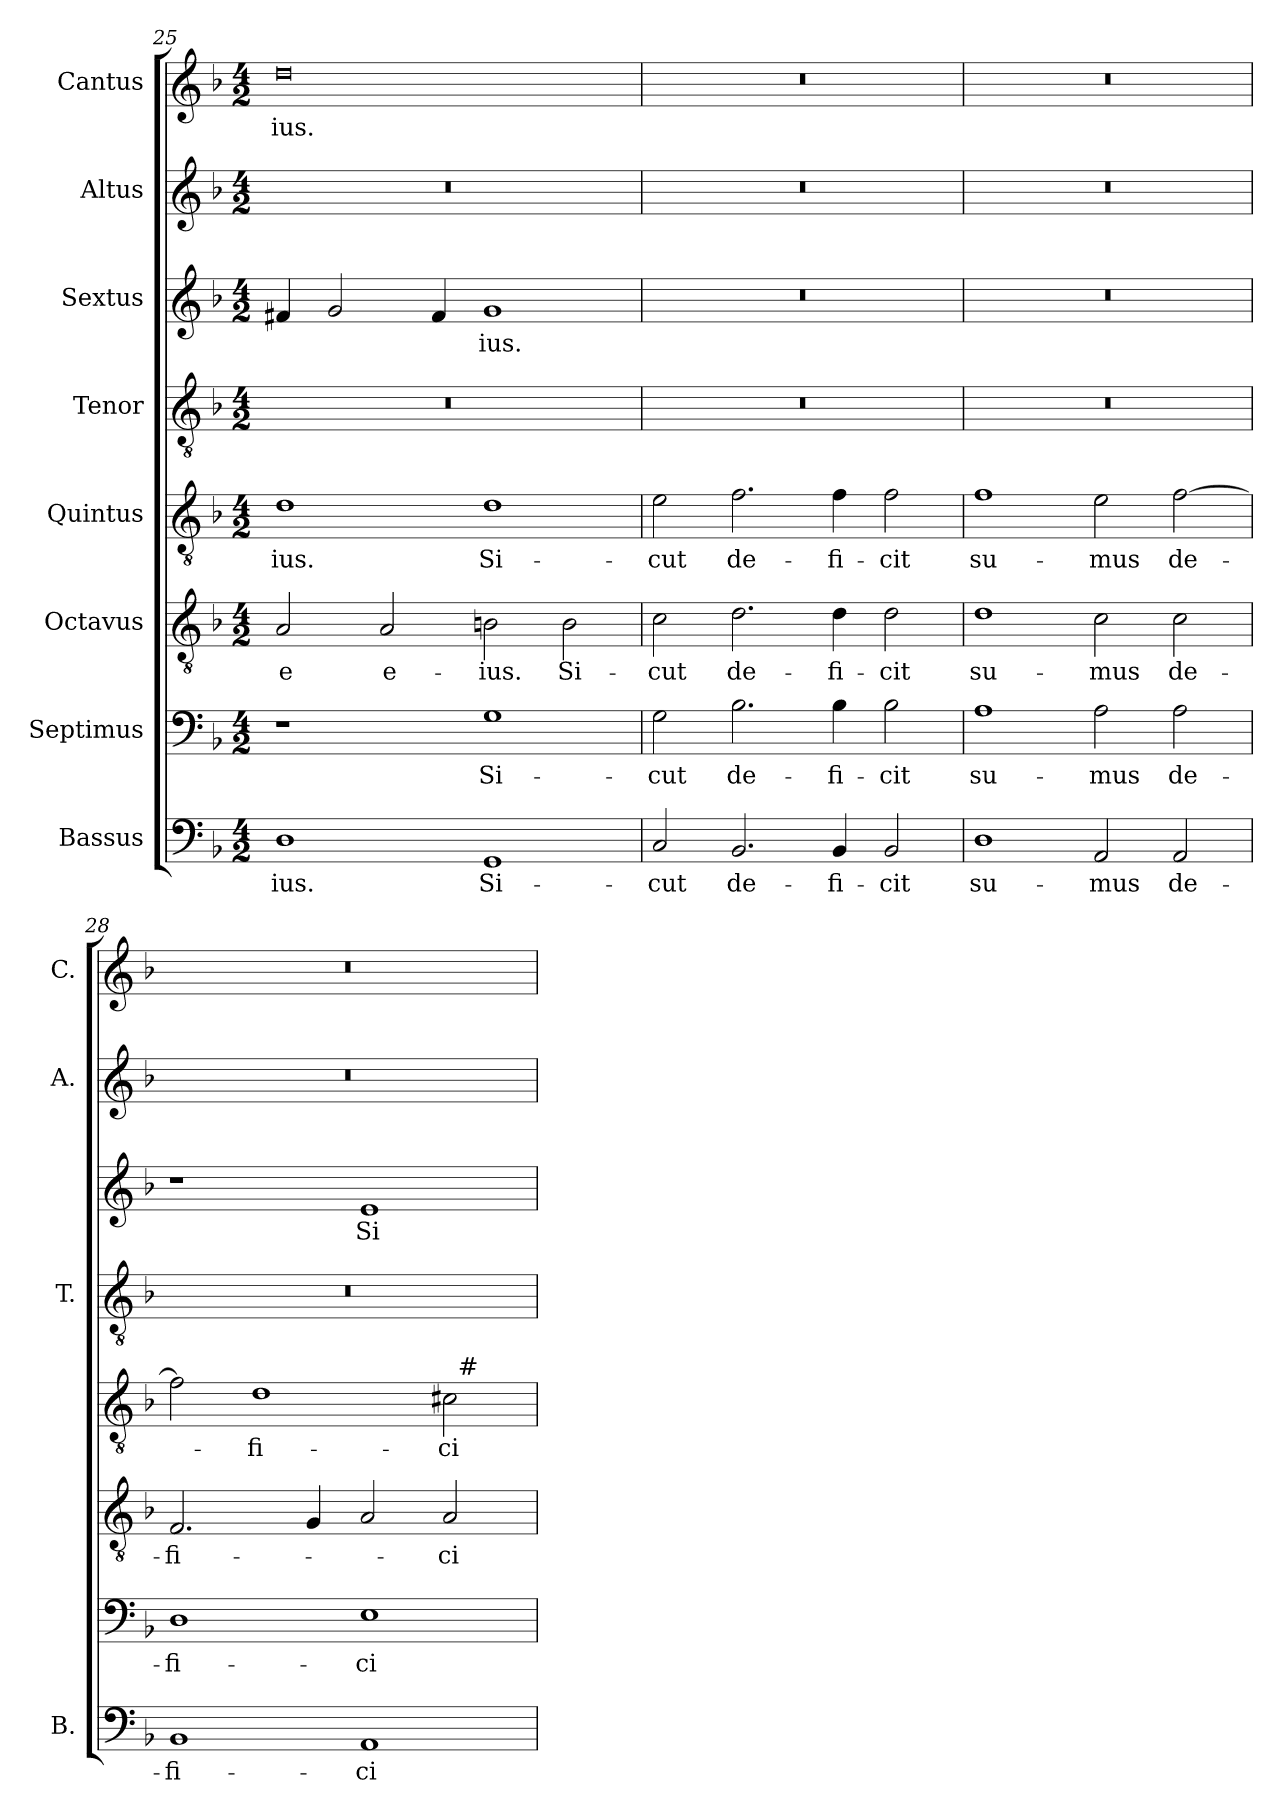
**kern	**text	**kern	**text	**kern	**text	**kern	**text	**kern	**kern	**text	**kern	**kern	**text
*part8	*part8	*part7	*part7	*part6	*part6	*part5	*part5	*part4	*part3	*part3	*part2	*part1	*part1
*staff8	*staff8	*staff7	*staff7	*staff6	*staff6	*staff5	*staff5	*staff4	*staff3	*staff3	*staff2	*staff1	*staff1
*I"Bassus	*	*I"Septimus	*	*I"Octavus	*	*I"Quintus	*	*I"Tenor	*I"Sextus	*	*I"Altus	*I"Cantus	*
*I'B.	*	*	*	*	*	*	*	*I'T.	*	*	*I'A.	*I'C.	*
!!LO:LB:g=z
*clefF4	*	*clefF4	*	*clefGv2	*	*clefGv2	*	*clefGv2	*clefG2	*	*clefG2	*clefG2	*
*	*	*	*	*ITrd7c12	*	*ITrd7c12	*	*ITrd7c12	*	*	*	*	*
*k[b-]	*	*k[b-]	*	*k[b-]	*	*k[b-]	*	*k[b-]	*k[b-]	*	*k[b-]	*k[b-]	*
*d:	*	*d:	*	*d:	*	*d:	*	*d:	*d:	*	*d:	*d:	*
*M4/2	*	*M4/2	*	*M4/2	*	*M4/2	*	*M4/2	*M4/2	*	*M4/2	*M4/2	*
=25	=25	=25	=25	=25	=25	=25	=25	=25	=25	=25	=25	=25	=25
!	!LO:LY:b	!	!	!	!LO:LY:b	!	!LO:LY:b	!LO:N:vis=1	!	!	!LO:N:vis=1	!	!LO:LY:b
1D	-ius.	1r	.	2AA/	-e	1D	-ius.	0r	4f#X/	.	0r	0dd	-ius.
.	.	.	.	.	.	.	.	.	2g/	.	.	.	.
!	!	!	!	!	!LO:LY:b	!	!	!	!	!	!	!	!
.	.	.	.	2AA/	e-	.	.	.	.	.	.	.	.
.	.	.	.	.	.	.	.	.	4f#/	.	.	.	.
!	!LO:LY:b	!	!LO:LY:b	!	!LO:LY:b	!	!LO:LY:b	!	!	!LO:LY:b	!	!	!
1GG	Si-	1G	Si-	2BBn\	-ius.	1D	Si-	.	1g	-ius.	.	.	.
!	!	!	!	!	!LO:LY:b	!	!	!	!	!	!	!	!
.	.	.	.	2BB\	Si-	.	.	.	.	.	.	.	.
=26	=26	=26	=26	=26	=26	=26	=26	=26	=26	=26	=26	=26	=26
!	!LO:LY:b	!	!LO:LY:b	!	!LO:LY:b	!	!LO:LY:b	!LO:N:vis=1	!LO:N:vis=1	!	!LO:N:vis=1	!LO:N:vis=1	!
2C/	-cut	2G\	-cut	2C\	-cut	2E\	-cut	0r	0r	.	0r	0r	.
!	!LO:LY:b	!	!LO:LY:b	!	!LO:LY:b	!	!LO:LY:b	!	!	!	!	!	!
2.BB-/	de-	2.B-\	de-	2.D\	de-	2.F\	de-	.	.	.	.	.	.
!	!LO:LY:b	!	!LO:LY:b	!	!LO:LY:b	!	!LO:LY:b	!	!	!	!	!	!
4BB-/	-fi-	4B-\	-fi-	4D\	-fi-	4F\	-fi-	.	.	.	.	.	.
!	!LO:LY:b	!	!LO:LY:b	!	!LO:LY:b	!	!LO:LY:b	!	!	!	!	!	!
2BB-/	-cit	2B-\	-cit	2D\	-cit	2F\	-cit	.	.	.	.	.	.
=27	=27	=27	=27	=27	=27	=27	=27	=27	=27	=27	=27	=27	=27
!	!LO:LY:b	!	!LO:LY:b	!	!LO:LY:b	!	!LO:LY:b	!LO:N:vis=1	!LO:N:vis=1	!	!LO:N:vis=1	!LO:N:vis=1	!
1D	su-	1A	su-	1D	su-	1F	su-	0r	0r	.	0r	0r	.
!	!LO:LY:b	!	!LO:LY:b	!	!LO:LY:b	!	!LO:LY:b	!	!	!	!	!	!
2AA/	-mus	2A\	-mus	2C\	-mus	2E\	-mus	.	.	.	.	.	.
!	!LO:LY:b	!	!LO:LY:b	!	!LO:LY:b	!	!LO:LY:b	!	!	!	!	!	!
2AA/	de-	2A\	de-	2C\	de-	[>2F\	de-	.	.	.	.	.	.
=28	=28	=28	=28	=28	=28	=28	=28	=28	=28	=28	=28	=28	=28
!	!LO:LY:b	!	!LO:LY:b	!	!LO:LY:b	!	!	!LO:N:vis=1	!	!	!LO:N:vis=1	!LO:N:vis=1	!
*	*	*	*	*	*	*^	*	*	*	*	*	*	*
1BB-	-fi-	1D	-fi-	2.FF/	-fi-	2F\]	1ryy	.	0r	1r	.	0r	0r	.
!	!	!	!	!	!	!	!	!LO:LY:b	!	!	!	!	!	!
.	.	.	.	.	.	1D	.	-fi-	.	.	.	.	.	.
.	.	.	.	4GG/	.	.	.	.	.	.	.	.	.	.
!	!LO:LY:b	!	!LO:LY:b	!	!	!	!	!	!	!	!LO:LY:b	!	!	!
1AA	-ci-	1E	-ci-	2AA/	.	.	2ryy	.	.	1e	Si-	.	.	.
!	!	!	!	!	!LO:LY:b	!	!	!LO:LY:b	!	!	!	!	!	!
.	.	.	.	2AA/	-ci-	2C#\	32ryy	-ci-	.	.	.	.	.	.
!	!	!	!	!	!	!	!LO:TX:a:t=#	!	!	!	!	!	!	!
.	.	.	.	.	.	.	4...ryy	.	.	.	.	.	.	.
*	*	*	*	*	*	*v	*v	*	*	*	*	*	*	*
=	=	=	=	=	=	=	=	=	=	=	=	=	=
*-	*-	*-	*-	*-	*-	*-	*-	*-	*-	*-	*-	*-	*-
